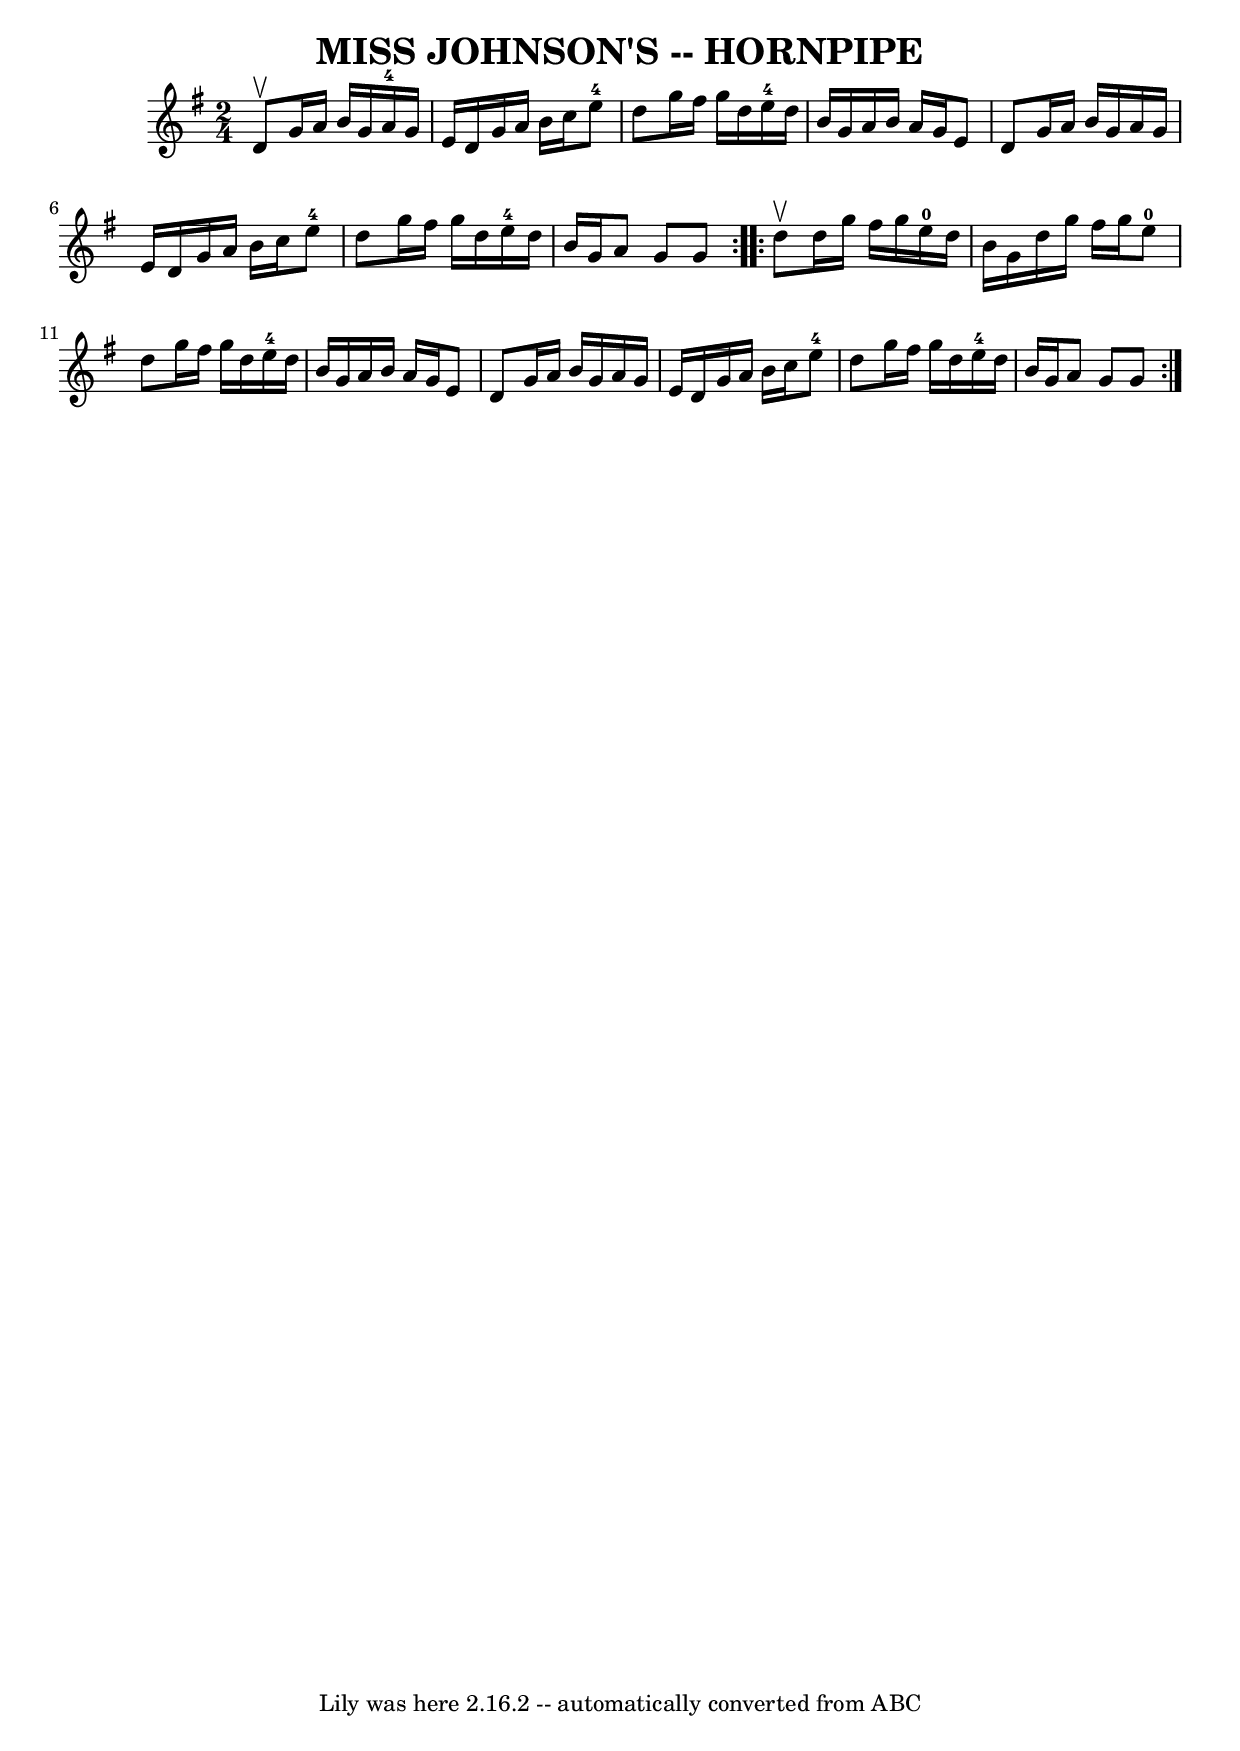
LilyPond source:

\version "2.16.2"
\include "Mammoth.ily"
\header {
	%% book = "Ryan's Mammoth Collection of Fiddle Tunes"
	crossRefNumber = "1"
	footnotes = ""
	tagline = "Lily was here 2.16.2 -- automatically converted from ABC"
	title = "MISS JOHNSON'S -- HORNPIPE"
}
voicedefault =  {


\repeat volta 2 {
\time 2/4 
\key g \major d'8^\upbow       |
 g'16 a'16 b'16    
g'16 a'16-4 g'16 e'16 d'16    |
 g'16 a'16 b'16   
 c''16 e''8-4 d''8    |
 g''16 fis''16 g''16 d''16   
 e''16-4 d''16 b'16 g'16    |
 a'16 b'16 a'16    
g'16 e'8 d'8    |
     |
 g'16 a'16 b'16 g'16    
a'16 g'16 e'16 d'16    |
 g'16 a'16 b'16 c''16      
e''8-4 d''8    |
 g''16 fis''16 g''16 d''16 e''16 
-4 d''16 b'16 g'16    |
 a'8 g'8 g'8    }     
\repeat volta 2 { d''8^\upbow       |
 d''16 g''16 fis''16    
g''16 e''16-0 d''16 b'16 g'16    |
 d''16 g''16    
fis''16 g''16 e''8-0 d''8    |
 g''16 fis''16 g''16  
 d''16 e''16-4 d''16 b'16 g'16    |
 a'16 b'16    
a'16 g'16 e'8 d'8    |
     |
 g'16 a'16 b'16    
g'16 a'16 g'16 e'16 d'16    |
 g'16 a'16 b'16    
c''16 e''8-4 d''8    |
 g''16 fis''16 g''16 d''16    
 e''16-4 d''16 b'16 g'16    |
 a'8 g'8 g'8    }   
}

\score{
    <<

	\context Staff="default"
	{
	    \voicedefault 
	}

    >>
	\layout {
	}
	\midi {}
}
